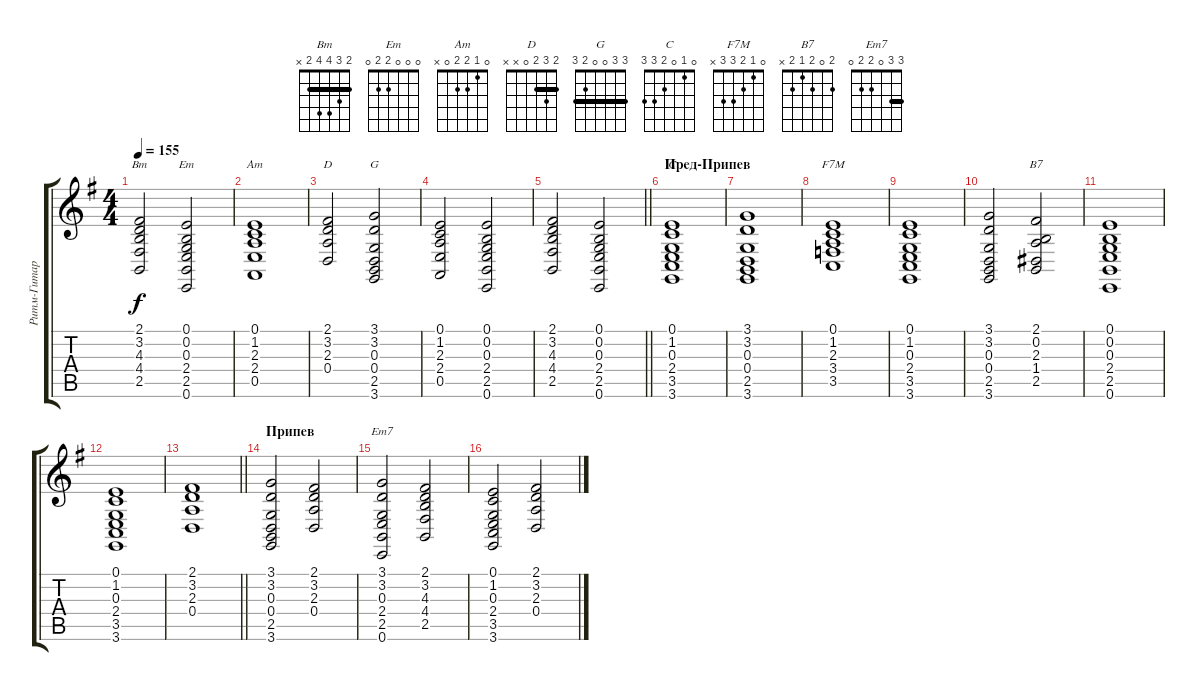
\track ("Ритм-Гитара (Бой)" "Ритм-Гитар") {instrument orchestralharp}
\staff {score tabs}
\tuning (E4 B3 G3 D3 A2 E2) {hide}
\chord ("Bm" 2 3 4 4 2 x) {barre 2}
\chord ("Em" 0 0 0 2 2 0)
\chord ("Am" 0 1 2 2 0 x)
\chord ("D" 2 3 2 0 x x) {barre 2}
\chord ("G" 3 3 0 0 2 3) {barre 3}
\chord ("C" 0 1 0 2 3 3)
\chord ("F7M" 0 1 2 3 3 x)
\chord ("B7" 2 0 2 1 2 x)
\chord ("Em7" 3 3 0 2 2 0) {barre 3}
\ts (4 4)
\tempo 155
\clef g2
\ks eminor
(2.1 3.2 4.3 4.4 2.5).2{ch "Bm" dy f} (0.1 0.2 0.3 2.4 2.5 0.6).2{ch "Em"} |
(0.1 1.2 2.3 2.4 0.5).1{ch "Am"} |
(2.1 3.2 2.3 0.4).2{ch "D"} (3.1 3.2 0.3 0.4 2.5 3.6).2{ch "G"} |
(0.1 1.2 2.3 2.4 0.5).2 (0.1 0.2 0.3 2.4 2.5 0.6).2 |
\barLineRight lightlight
(2.1 3.2 4.3 4.4 2.5).2 (0.1 0.2 0.3 2.4 2.5 0.6).2 |
\section ("" "Пред-Припев")
(0.1 1.2 0.3 2.4 3.5 3.6).1{ch "C"} |
(3.1 3.2 0.3 0.4 2.5 3.6).1 |
(0.1 1.2 2.3 3.4 3.5).1{ch "F7M"} |
(0.1 1.2 0.3 2.4 3.5 3.6).1 |
(3.1 3.2 0.3 0.4 2.5 3.6).2 (2.1 0.2 2.3 1.4 2.5).2{ch "B7"} |
(0.1 0.2 0.3 2.4 2.5 0.6).1 |
(0.1 1.2 0.3 2.4 3.5 3.6).1 |
\barLineRight lightlight
(2.1 3.2 2.3 0.4).1 |
\section ("" "Припев")
(3.1 3.2 0.3 0.4 2.5 3.6).2 (2.1 3.2 2.3 0.4).2 |
(3.1 3.2 0.3 2.4 2.5 0.6).2{ch "Em7"} (2.1 3.2 4.3 4.4 2.5).2 |
(0.1 1.2 0.3 2.4 3.5 3.6).2 (2.1 3.2 2.3 0.4).2
